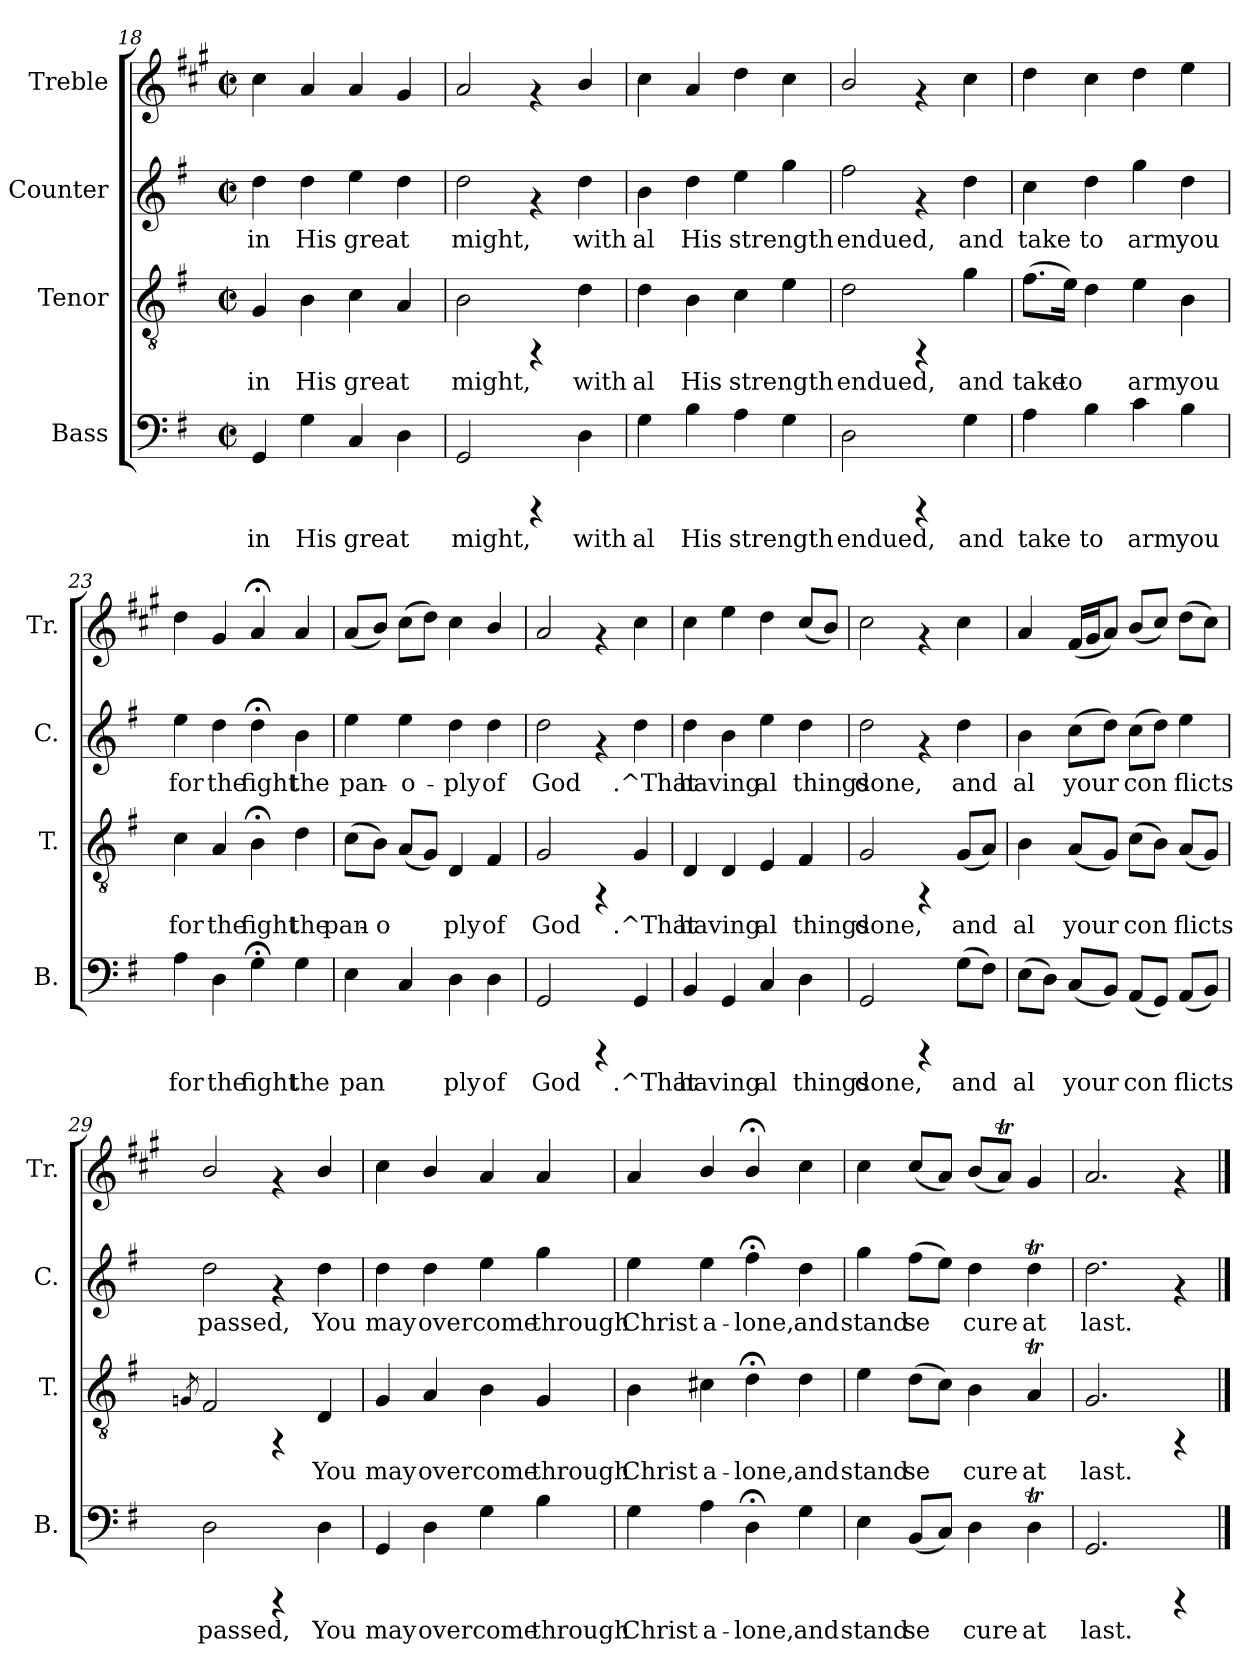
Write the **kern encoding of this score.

**kern	**text	**kern	**text	**kern	**text	**kern
*part4	*part4	*part3	*part3	*part2	*part2	*part1
*staff4	*staff4	*staff3	*staff3	*staff2	*staff2	*staff1
*I"Bass	*	*I"Tenor	*	*I"Counter	*	*I"Treble
*I'B.	*	*I'T.	*	*I'C.	*	*I'Tr.
*clefF4	*	*clefGv2	*	*clefG2	*	*clefG2
*	*	*	*	*	*	*ITrd1c2
*k[f#]	*	*k[f#]	*	*k[f#]	*	*k[f#]
*G:	*	*G:	*	*G:	*	*G:
*M2/2	*	*M2/2	*	*M2/2	*	*M2/2
*met(c|)	*	*met(c|)	*	*met(c|)	*	*met(c|)
=18	=18	=18	=18	=18	=18	=18
!	!LO:LY:a:cj	!	!LO:LY:a:cj	!	!LO:LY:b:cj	!
4GG/	in	4G/	in	4dd\	in	4b\
!	!LO:LY:a:cj	!	!LO:LY:a:cj	!	!LO:LY:b:cj	!
4G\	His	4B\	His	4dd\	His	4g/
!	!LO:LY:a:cj	!	!LO:LY:a:cj	!	!LO:LY:b:cj	!
4C/	great	4c\	great	4ee\	great	4g/
!	!LO:LY:a:cj	!	!LO:LY:a:cj	!	!LO:LY:b:cj	!
4D\	.	4A/	.	4dd\	.	4f#/
!!LO:LB:g=z
=19	=19	=19	=19	=19	=19	=19
!	!LO:LY:a:cj	!	!LO:LY:a:cj	!	!LO:LY:b:cj	!
2GG/	might,	2B\	might,	2dd\	might,	2g/
4rCCC	.	4rFF	.	4rf	.	4rf
!	!LO:LY:a:cj	!	!LO:LY:a:cj	!	!LO:LY:b:cj	!
4D\	with	4d\	with	4dd\	with	4a/
=20	=20	=20	=20	=20	=20	=20
!	!LO:LY:a:cj	!	!LO:LY:a:cj	!	!LO:LY:b:cj	!
4G\	al	4d\	al	4b\	al	4b\
!	!LO:LY:a:cj	!	!LO:LY:a:cj	!	!LO:LY:b:cj	!
4B\	His	4B\	His	4dd\	His	4g/
!	!LO:LY:a:cj	!	!LO:LY:a:cj	!	!LO:LY:b:cj	!
4A\	strength	4c\	strength	4ee\	strength	4cc\
!	!LO:LY:a:cj	!	!LO:LY:a:cj	!	!LO:LY:b:cj	!
4G\	.	4e\	.	4gg\	.	4b\
=21	=21	=21	=21	=21	=21	=21
!	!LO:LY:a:cj	!	!LO:LY:a:cj	!	!LO:LY:b:cj	!
2D\	endued,	2d\	endued,	2ff#\	endued,	2a/
4rCCC	.	4rFF	.	4rf	.	4rf
!	!LO:LY:a:cj	!	!LO:LY:a:cj	!	!LO:LY:b:cj	!
4G\	and	4g\	and	4dd\	and	4b\
=22	=22	=22	=22	=22	=22	=22
!	!LO:LY:a:cj	!	!LO:LY:a:cj	!	!LO:LY:b:cj	!
4A\	take	(>8.f#\L	take	4cc\	take	4cc\
!	!	!	!LO:LY:a:cj	!	!	!
.	.	16e\J)	to	.	.	.
!	!LO:LY:a:cj	!	!LO:LY:a:cj	!	!LO:LY:b:cj	!
4B\	to	4d\	.	4dd\	to	4b\
!	!LO:LY:a:cj	!	!LO:LY:a:cj	!	!LO:LY:b:cj	!
4c\	arm	4e\	arm	4gg\	arm	4cc\
!	!LO:LY:a:cj	!	!LO:LY:a:cj	!	!LO:LY:b:cj	!
4B\	you	4B\	you	4dd\	you	4dd\
=23	=23	=23	=23	=23	=23	=23
!	!LO:LY:a:cj	!	!LO:LY:a:cj	!	!LO:LY:b:cj	!
4A\	for	4c\	for	4ee\	for	4cc\
!	!LO:LY:a:cj	!	!LO:LY:a:cj	!	!LO:LY:b:cj	!
4D\	the	4A/	the	4dd\	the	4f#/
!	!LO:LY:a:cj	!	!LO:LY:a:cj	!	!LO:LY:b:cj	!
4G;<\	fight	4B;<\	fight	4dd;<\	fight	4g;</
!	!LO:LY:a:cj	!	!LO:LY:a:cj	!	!LO:LY:b:cj	!
4G\	the	4d\	the	4b\	the	4g/
=24	=24	=24	=24	=24	=24	=24
!	!LO:LY:a:cj	!	!LO:LY:a:cj	!	!LO:LY:b:cj	!
4E\	pan-	(>8c\L	pan-	4ee\	pan-	(<8g/L
!	!	!	!LO:LY:a:cj	!	!	!
.	.	8B\J)	-o-	.	.	8a/J)
!	!LO:LY:a:cj	!	!LO:LY:a:cj	!	!LO:LY:b:cj	!
4C/	--	(<8A/L	--	4ee\	-o-	(>8b\L
!	!	!	!LO:LY:a:cj	!	!	!
.	.	8G/J)	--	.	.	8cc\J)
!	!LO:LY:a:cj	!	!LO:LY:a:cj	!	!LO:LY:b:cj	!
4D\	-ply	4D/	-ply	4dd\	-ply	4b\
!	!LO:LY:a:cj	!	!LO:LY:a:cj	!	!LO:LY:b:cj	!
4D\	of	4F#/	of	4dd\	of	4a/
=25	=25	=25	=25	=25	=25	=25
!	!LO:LY:a:cj	!	!LO:LY:a:cj	!	!LO:LY:b:cj	!
2GG/	God	2G/	God	2dd\	God	2g/
4rCCC	.	4rFF	.	4rf	.	4rf
!	!LO:LY:a:cj	!	!LO:LY:a:cj	!	!LO:LY:b:cj	!
4GG/	.^That	4G/	.^That	4dd\	.^That	4b\
=26	=26	=26	=26	=26	=26	=26
!	!LO:LY:a:cj	!	!LO:LY:a:cj	!	!LO:LY:b:cj	!
4BB/	having	4D/	having	4dd\	having	4b\
!	!LO:LY:a:cj	!	!LO:LY:a:cj	!	!LO:LY:b:cj	!
4GG/	.	4D/	.	4b\	.	4dd\
!	!LO:LY:a:cj	!	!LO:LY:a:cj	!	!LO:LY:b:cj	!
4C/	al	4E/	al	4ee\	al	4cc\
!	!LO:LY:a:cj	!	!LO:LY:a:cj	!	!LO:LY:b:cj	!
4D\	things	4F#/	things	4dd\	things	(<8b/L
.	.	.	.	.	.	8a/J)
=27	=27	=27	=27	=27	=27	=27
!	!LO:LY:a:cj	!	!LO:LY:a:cj	!	!LO:LY:b:cj	!
2GG/	done,	2G/	done,	2dd\	done,	2b\
4rCCC	.	4rFF	.	4rf	.	4rf
!	!LO:LY:a:cj	!	!LO:LY:a:cj	!	!LO:LY:b:cj	!
(>8G\L	and	(<8G/L	and	4dd\	and	4b\
!	!LO:LY:a:cj	!	!LO:LY:a:cj	!	!	!
8F#\J)	.	8A/J)	.	.	.	.
!!LO:PB:g=z
=28	=28	=28	=28	=28	=28	=28
!	!LO:LY:a:cj	!	!LO:LY:a:cj	!	!LO:LY:b:cj	!
(>8E\L	al	4B\	al	4b\	al	4g/
!	!LO:LY:a:cj	!	!	!	!	!
8D\J)	.	.	.	.	.	.
!	!LO:LY:a:cj	!	!LO:LY:a:cj	!	!LO:LY:b:cj	!
(<8C/L	your	(<8A/L	your	(>8cc\L	your	(<16e/L
.	.	.	.	.	.	16f#/
!	!LO:LY:a:cj	!	!LO:LY:a:cj	!	!LO:LY:b:cj	!
8BB/J)	.	8G/J)	.	8dd\J)	.	8g/J)
!	!LO:LY:a:cj	!	!LO:LY:a:cj	!	!LO:LY:b:cj	!
(<8AA/L	con-	(>8c\L	con-	(>8cc\L	con-	(<8a/L
!	!LO:LY:a:cj	!	!LO:LY:a:cj	!	!LO:LY:b:cj	!
8GG/J)	--	8B\J)	--	8dd\J)	--	8b/J)
!	!LO:LY:a:cj	!	!LO:LY:a:cj	!	!LO:LY:b:cj	!
(<8AA/L	-flicts	(<8A/L	-flicts	4ee\	-flicts	(>8cc\L
!	!LO:LY:a:cj	!	!LO:LY:a:cj	!	!	!
8BB/J)	.	8G/J)	.	.	.	8b\J)
=29	=29	=29	=29	=29	=29	=29
.	.	8qGn/	.	.	.	.
!	!LO:LY:a:cj	!	!LO:LY:a:cj	!	!LO:LY:b:cj	!
2D\	passed,	2F#/	.	2dd\	passed,	2a/
4rCCC	.	4rFF	.	4rf	.	4rf
!	!LO:LY:a:cj	!	!LO:LY:a:cj	!	!LO:LY:b:cj	!
4D\	You	4D/	You	4dd\	You	4a/
=30	=30	=30	=30	=30	=30	=30
!	!LO:LY:a:cj	!	!LO:LY:a:cj	!	!LO:LY:b:cj	!
4GG/	may	4G/	may	4dd\	may	4b\
!	!LO:LY:a:cj	!	!LO:LY:a:cj	!	!LO:LY:b:cj	!
4D\	overcome	4A/	overcome	4dd\	overcome	4a/
!	!LO:LY:a:cj	!	!LO:LY:a:cj	!	!LO:LY:b:cj	!
4G\	.	4B\	.	4ee\	.	4g/
!	!LO:LY:a:cj	!	!LO:LY:a:cj	!	!LO:LY:b:cj	!
4B\	through	4G/	through	4gg\	through	4g/
=31	=31	=31	=31	=31	=31	=31
!	!LO:LY:a:cj	!	!LO:LY:a:cj	!	!LO:LY:b:cj	!
4G\	Christ	4B\	Christ	4ee\	Christ	4g/
!	!LO:LY:a:cj	!	!LO:LY:a:cj	!	!LO:LY:b:cj	!
4A\	a-	4c#X\	a-	4ee\	a-	4a/
!	!LO:LY:a:cj	!	!LO:LY:a:cj	!	!LO:LY:b:cj	!
4D;<\	-lone,	4d;<\	-lone,	4ff#;<\	-lone,	4a;</
!	!LO:LY:a:cj	!	!LO:LY:a:cj	!	!LO:LY:b:cj	!
4G\	and	4d\	and	4dd\	and	4b\
=32	=32	=32	=32	=32	=32	=32
!	!LO:LY:a:cj	!	!LO:LY:a:cj	!	!LO:LY:b:cj	!
4E\	stand	4e\	stand	4gg\	stand	4b\
!	!LO:LY:a:cj	!	!LO:LY:a:cj	!	!LO:LY:b:cj	!
(<8BB/L	se-	(>8d\L	se-	(>8ff#\L	se-	(<8b/L
!	!LO:LY:a:cj	!	!LO:LY:a:cj	!	!LO:LY:b:cj	!
8C/J)	--	8c\J)	--	8ee\J)	--	8g/J)
!	!LO:LY:a:cj	!	!LO:LY:a:cj	!	!LO:LY:b:cj	!
4D\	-cure	4B\	-cure	4dd\	-cure	(<8a/L
.	.	.	.	.	.	8gT/J)
!	!LO:LY:a:cj	!	!LO:LY:a:cj	!	!LO:LY:b:cj	!
4DT\	at	4AT/	at	4ddT\	at	4f#/
=33	=33	=33	=33	=33	=33	=33
!	!LO:LY:a:cj	!	!LO:LY:a:cj	!	!LO:LY:b:cj	!
2.GG/	last.	2.G/	last.	2.dd\	last.	2.g/
4rCCC	.	4rFF	.	4rf	.	4rf
==	==	==	==	==	==	==
*-	*-	*-	*-	*-	*-	*-
